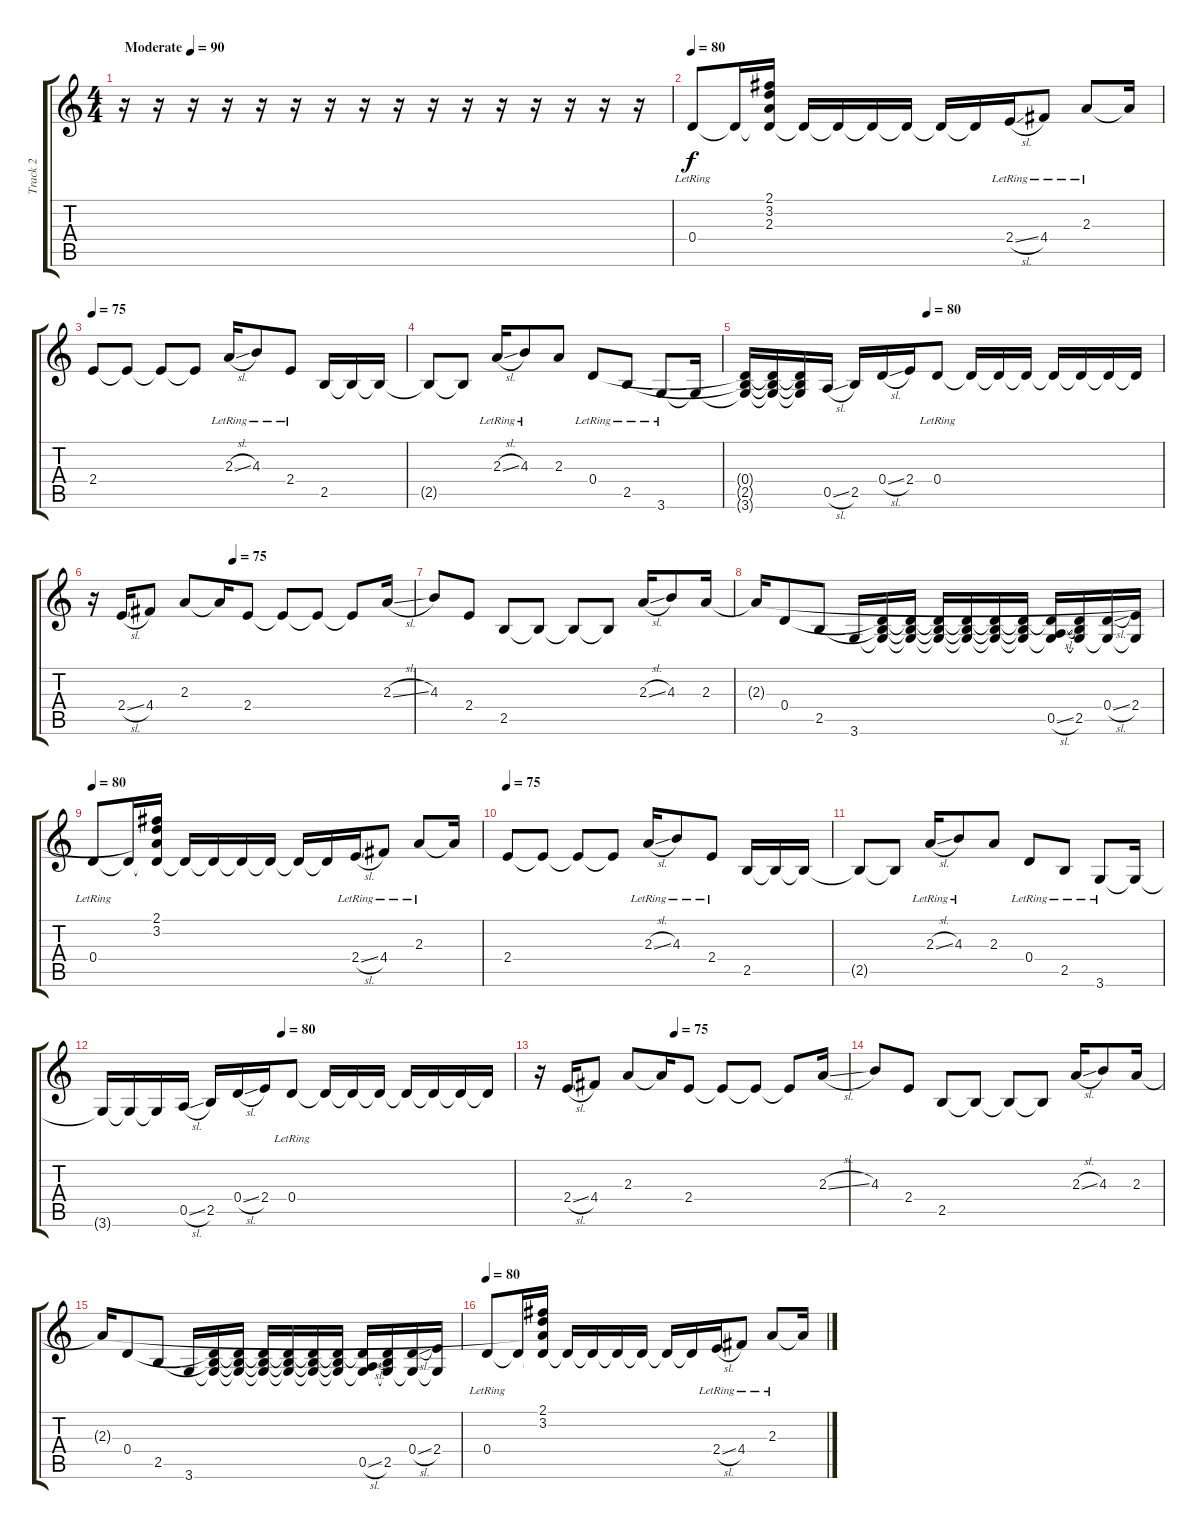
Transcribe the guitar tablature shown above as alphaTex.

\track ("Track 2" "Track 2") {instrument acousticguitarsteel}
\staff {score tabs}
\tuning (E4 B3 G3 D3 A2 E2) {hide}
\ts (4 4)
\tempo (90 "Moderate")
\clef g2
\ks c
r.16{dy f instrument acousticguitarsteel} r.16 r.16 r.16 r.16 r.16 r.16 r.16 r.16 r.16 r.16 r.16 r.16 r.16 r.16 r.16 |
\tempo 80
0.4{lr}.8 0.4{t}.16 (2.1 3.2 2.3 0.4{t}).16 0.4{t}.16 0.4{t}.16 0.4{t}.16 0.4{t}.16 0.4{t}.16 0.4{t}.16 2.4{sl lr}.16 4.4{lr}.8 2.3{lr}.8 2.3{t}.16 |
\tempo 75
2.4.8 2.4{t}.8 2.4{t}.8 2.4{t}.8 2.3{sl lr}.16 4.3{lr}.8 2.4{lr}.8 2.5.16 2.5{t}.16 2.5{t}.16 |
2.5{t}.8 2.5{t}.8 2.3{sl lr}.16 4.3{lr}.8 2.3.8 0.4{lr}.8 2.5{lr}.8 3.6{lr}.8 3.6{t}.16 |
\tempo (80 0.4375)
(0.4{t} 2.5{t} 3.6{t}).16 (0.4{t} 2.5{t} 3.6{t}).16 (0.4{t} 2.5{t} 3.6{t}).16 0.5{sl}.16 2.5.16 0.4{sl}.16 2.4.16 0.4{lr}.8 0.4{t}.16 0.4{t}.16 0.4{t}.16 0.4{t}.16 0.4{t}.16 0.4{t}.16 0.4{t}.16 |
\tempo (75 0.4375)
r.16 2.4{sl}.16 4.4.8 2.3.8 2.3{t}.16 2.4.8 2.4{t}.8 2.4{t}.8 2.4{t}.8 2.3{sl}.16 |
4.3.8 2.4.8 2.5.8 2.5{t}.8 2.5{t}.8 2.5{t}.8 2.3{sl}.16 4.3.8 2.3.16 |
2.3{t}.16 0.4.8 2.5.8 3.6.16 (0.4{t} 2.5{t} 3.6{t}).16 (0.4{t} 2.5{t} 3.6{t}).16 (0.4{t} 2.5{t} 3.6{t}).16 (0.4{t} 2.5{t} 3.6{t}).16 (0.4{t} 2.5{t} 3.6{t}).16 (0.4{t} 2.5{t} 3.6{t}).16 (0.4{t} 0.5{sl} 3.6{t}).16 (0.4{t} 2.5 3.6{t}).16 (0.4{sl} 3.6{t}).16 (2.4 3.6{t}).16 |
\tempo 80
0.4{lr}.8 0.4{t}.16 (2.1 3.2 2.3{t} 0.4{t}).16 0.4{t}.16 0.4{t}.16 0.4{t}.16 0.4{t}.16 0.4{t}.16 0.4{t}.16 2.4{sl lr}.16 4.4{lr}.8 2.3{lr}.8 2.3{t}.16 |
\tempo 75
2.4.8 2.4{t}.8 2.4{t}.8 2.4{t}.8 2.3{sl lr}.16 4.3{lr}.8 2.4{lr}.8 2.5.16 2.5{t}.16 2.5{t}.16 |
2.5{t}.8 2.5{t}.8 2.3{sl lr}.16 4.3{lr}.8 2.3.8 0.4{lr}.8 2.5{lr}.8 3.6{lr}.8 3.6{t}.16 |
\tempo (80 0.4375)
3.6{t}.16 3.6{t}.16 3.6{t}.16 0.5{sl}.16 2.5.16 0.4{sl}.16 2.4.16 0.4{lr}.8 0.4{t}.16 0.4{t}.16 0.4{t}.16 0.4{t}.16 0.4{t}.16 0.4{t}.16 0.4{t}.16 |
\tempo (75 0.4375)
r.16 2.4{sl}.16 4.4.8 2.3.8 2.3{t}.16 2.4.8 2.4{t}.8 2.4{t}.8 2.4{t}.8 2.3{sl}.16 |
4.3.8 2.4.8 2.5.8 2.5{t}.8 2.5{t}.8 2.5{t}.8 2.3{sl}.16 4.3.8 2.3.16 |
2.3{t}.16 0.4.8 2.5.8 3.6.16 (0.4{t} 2.5{t} 3.6{t}).16 (0.4{t} 2.5{t} 3.6{t}).16 (0.4{t} 2.5{t} 3.6{t}).16 (0.4{t} 2.5{t} 3.6{t}).16 (0.4{t} 2.5{t} 3.6{t}).16 (0.4{t} 2.5{t} 3.6{t}).16 (0.4{t} 0.5{sl} 3.6{t}).16 (0.4{t} 2.5 3.6{t}).16 (0.4{sl} 3.6{t}).16 (2.4 3.6{t}).16 |
\tempo 80
0.4{lr}.8 0.4{t}.16 (2.1 3.2 2.3{t} 0.4{t}).16 0.4{t}.16 0.4{t}.16 0.4{t}.16 0.4{t}.16 0.4{t}.16 0.4{t}.16 2.4{sl lr}.16 4.4{lr}.8 2.3{lr}.8 2.3{t}.16
